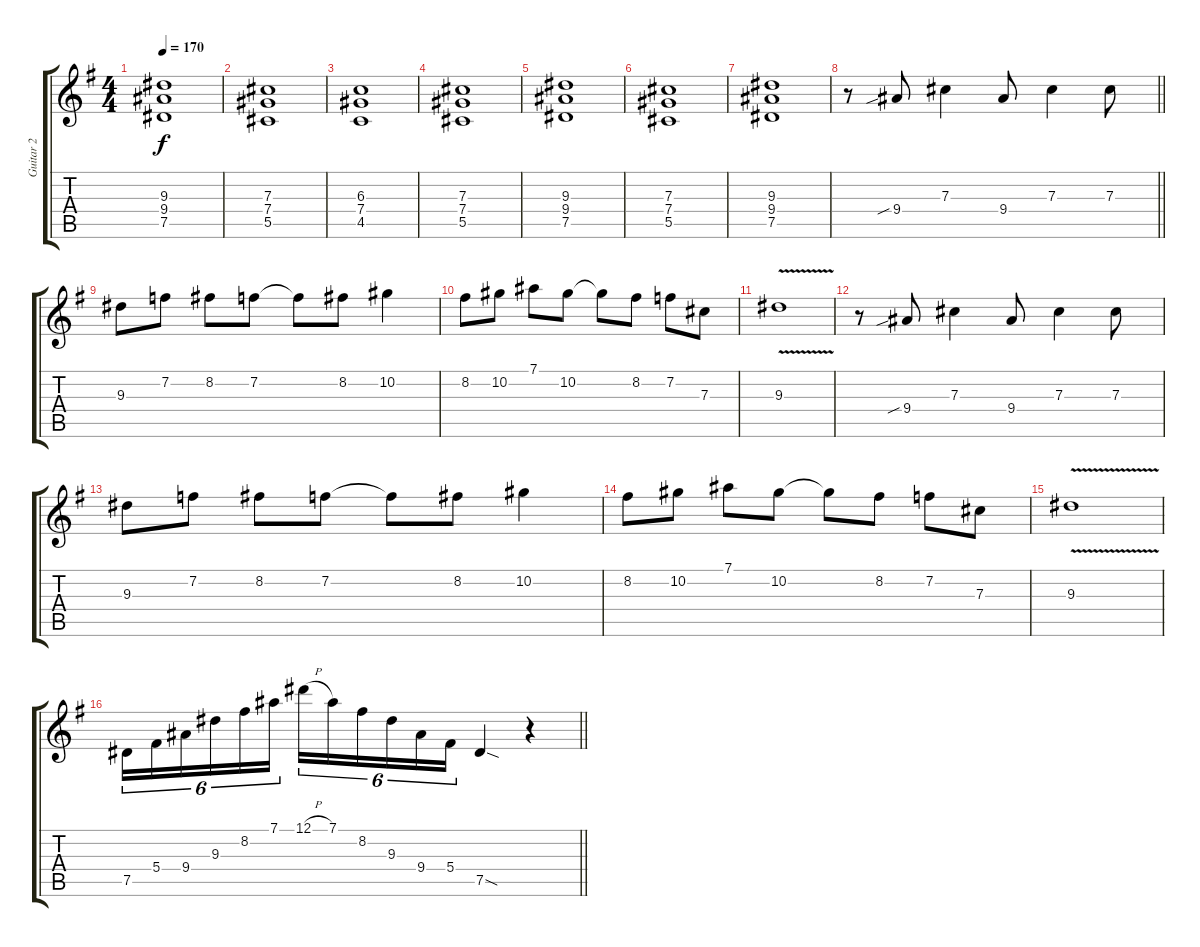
\track ("Guitar 2" "Guitar 2") {instrument distortionguitar}
\staff {score tabs}
\tuning (Eb4 Bb3 Gb3 Db3 Ab2 Eb2) {hide}
\ts (4 4)
\tempo 170
\clef g2
\ks g
(9.3 9.4 7.5).1{dy f instrument distortionguitar} |
(7.3 7.4 5.5).1 |
(6.3 7.4 4.5).1 |
(7.3 7.4 5.5).1 |
(9.3 9.4 7.5).1 |
(7.3 7.4 5.5).1 |
(9.3 9.4 7.5).1 |
\barLineRight lightlight
r.8 9.4{sib}.8 7.3.4 9.4.8 7.3.4 7.3.8 |
9.3.8 7.2.8 8.2.8 7.2.8 7.2{t}.8 8.2.8 10.2.4 |
8.2.8 10.2.8 7.1.8 10.2.8 10.2{t}.8 8.2.8 7.2.8 7.3.8 |
9.3{v}.1 |
r.8 9.4{sib}.8 7.3.4 9.4.8 7.3.4 7.3.8 |
9.3.8 7.2.8 8.2.8 7.2.8 7.2{t}.8 8.2.8 10.2.4 |
8.2.8 10.2.8 7.1.8 10.2.8 10.2{t}.8 8.2.8 7.2.8 7.3.8 |
9.3{v}.1 |
\barLineRight lightlight
7.5.16{tu (6 4)} 5.4.16{tu (6 4)} 9.4.16{tu (6 4)} 9.3.16{tu (6 4)} 8.2.16{tu (6 4)} 7.1.16{tu (6 4)} 12.1{h}.16{tu (6 4)} 7.1.16{tu (6 4)} 8.2.16{tu (6 4)} 9.3.16{tu (6 4)} 9.4.16{tu (6 4)} 5.4.16{tu (6 4)} 7.5{sod}.4 r.4
